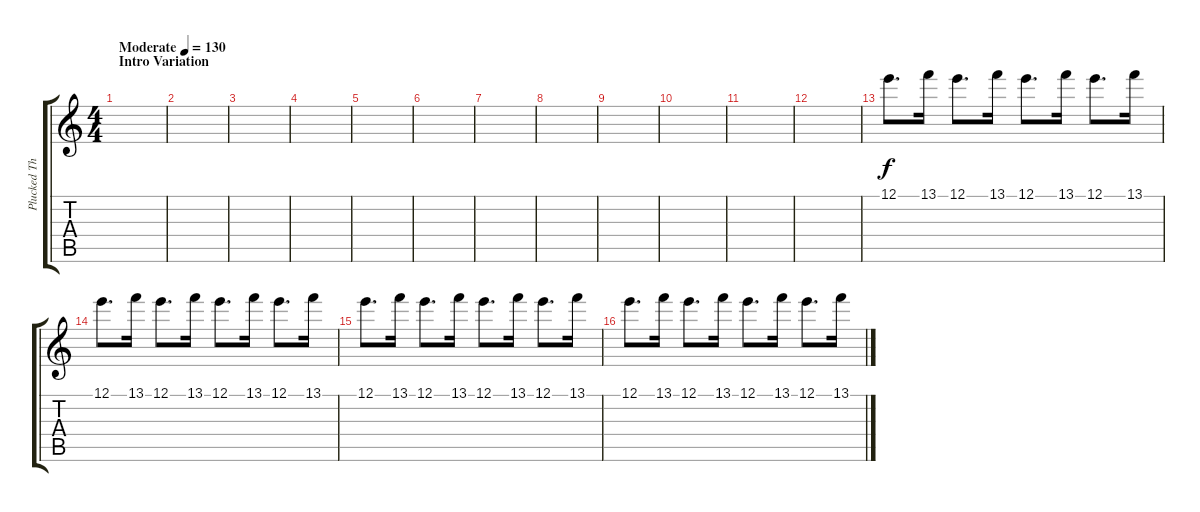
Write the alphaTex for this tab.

\track ("Plucked Thing" "Plucked Th") {instrument electricguitarjazz}
\staff {score tabs}
\tuning (E4 B3 G3 D3 A2 E2) {hide}
\ts (4 4)
\section ("" "Intro Variation")
\tempo (130 "Moderate")
\clef g2
\ks c
|
|
|
|
|
|
|
|
|
|
|
|
12.1.8{d volume 11 balance 1} 13.1.16{volume 2 balance 15} 12.1.8{d balance 1} 13.1.16{balance 15} 12.1.8{d balance 1} 13.1.16{balance 15} 12.1.8{d balance 1} 13.1.16{balance 15} |
12.1.8{d balance 1} 13.1.16{balance 15} 12.1.8{d balance 1} 13.1.16{balance 15} 12.1.8{d balance 1} 13.1.16{balance 15} 12.1.8{d balance 1} 13.1.16{balance 15} |
12.1.8{d volume 11 balance 1} 13.1.16{volume 2 balance 15} 12.1.8{d balance 1} 13.1.16{balance 15} 12.1.8{d balance 1} 13.1.16{balance 15} 12.1.8{d balance 1} 13.1.16{balance 15} |
12.1.8{d balance 1} 13.1.16{balance 15} 12.1.8{d balance 1} 13.1.16{balance 15} 12.1.8{d balance 1} 13.1.16{balance 15} 12.1.8{d balance 1} 13.1.16{balance 15}
